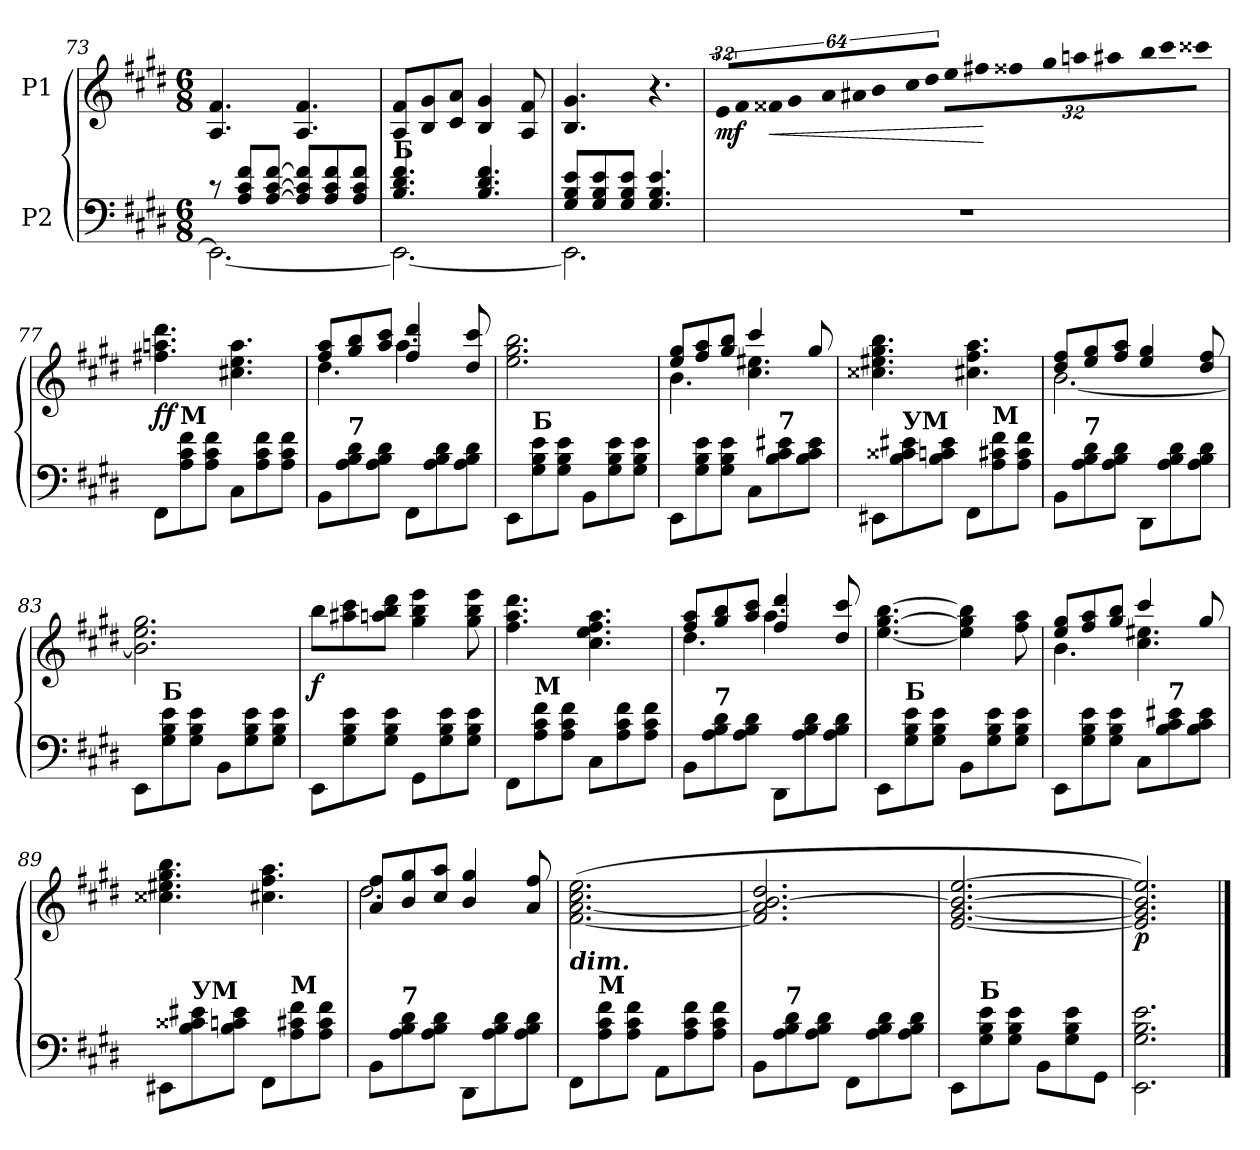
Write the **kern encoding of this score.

**kern	**kern	**dynam
*part2	*part1	*part1
*staff2	*staff1	*staff1
*I"P2	*I"P1	*
*clefF4	*clefG2	*
*k[f#c#g#d#]	*k[f#c#g#d#]	*
*E:	*E:	*
*M6/8	*M6/8	*
=73	=73	=73
*^	*	*
8r	2.EEi\_<	4.Ai/ 4.f#i	.
8Ai/ 8c#i 8f#iL	.	.	.
[>8Ai/ [>8c#i [>8f#iJ	.	.	.
8Ai/] 8c#i] 8f#i]L	.	4.Ai/ 4.f#i	.
8Ai/ 8c#i 8f#i	.	.	.
8Ai/ 8c#i 8f#iJ	.	.	.
=74	=74	=74	=74
!LO:TX:a:B:t=Б	!	!	!
4.Bi/ 4.d#i 4.f#i	2.EEi\_<	8Ai/ 8f#iL	.
.	.	8Bi/ 8g#i	.
.	.	8c#i/ 8aiJ	.
4.Bi/ 4.d#i 4.f#i	.	4Bi/ 4g#i	.
.	.	8Ai/ 8f#i	.
=75	=75	=75	=75
8G#i/ 8Bi 8eiL	2.EEi\]	4.Bi/ 4.g#i	.
8G#i/ 8Bi 8ei	.	.	.
8G#i/ 8Bi 8eiJ	.	.	.
4.G#i/ 4.Bi 4.ei	.	4.r	.
*v	*v	*	*
!!LO:LB:g=z
=76	=76	=76
!LO:N:vis=1	!LO:N:vis=16	!
2.r	512%21ei/LL	mf
!	!LO:N:vis=16	!
.	1024%43f#i/	.
!	!LO:N:vis=16	!LO:HP:b
.	1024%43f##Xi/J	<
!	!LO:N:vis=16	!
.	512%21g#i/L	.
!	!LO:N:vis=16	!
.	1024%43ai/	.
!	!LO:N:vis=16	!
.	1024%43a#Xi/J	.
!	!LO:N:vis=16	!
.	512%21bi/L	.
!	!LO:N:vis=16	!
.	1024%43cc#i/	.
!	!LO:N:vis=16	!
.	1024%43dd#i/JJ	.
!	!LO:N:vis=16	!
.	512%21eei\LL	.
!	!LO:N:vis=16	!
.	1024%43ff#Xi\	.
!	!LO:N:vis=16	!
.	1024%43ff##Xi\J	.
!	!LO:N:vis=16	!
.	512%21gg#i\L	.
!	!LO:N:vis=16	!
.	1024%43aani\	.
!	!LO:N:vis=16	!
.	1024%43aa#Xi\J	.
!	!LO:N:vis=16	!
.	512%21bbi\L	.
!	!LO:N:vis=16	!
.	1024%43ccc#i\	.
!	!LO:N:vis=16	!
.	1024%43ccc##Xi\JJ	[
=77	=77	=77
8FF#i\L	4.ff#Xi\ 4.aani 4.ddd#i	ff
!LO:TX:a:B:t=М	!	!
8Ai\ 8c#i 8f#i	.	.
8Ai\ 8c#i 8f#iJ	.	.
8C#i\L	4.cc#Xi\ 4.eei 4.aai	.
8Ai\ 8c#i 8f#i	.	.
8Ai\ 8c#i 8f#iJ	.	.
=78	=78	=78
*	*^	*
8BBi\L	8ff#i/ 8aaiL	4.dd#i\	.
!LO:TX:a:B:t=7	!	!	!
8Ai\ 8Bi 8d#i	8gg#i/ 8bbi	.	.
8Ai\ 8Bi 8d#iJ	8aai/ 8ccc#iJ	.	.
8FF#i\L	4ff#i/ 4ddd#i	4.aai\	.
8Ai\ 8Bi 8d#i	.	.	.
8Ai\ 8Bi 8d#iJ	8dd#i/ 8ccc#i	.	.
*	*v	*v	*
=79	=79	=79
8EEi\L	2.eei\ 2.gg#i 2.bbi	.
!LO:TX:a:B:t=Б	!	!
8G#i\ 8Bi 8ei	.	.
8G#i\ 8Bi 8eiJ	.	.
8BBi\L	.	.
8G#i\ 8Bi 8ei	.	.
8G#i\ 8Bi 8eiJ	.	.
=80	=80	=80
*	*^	*
8EEi\L	8eei/ 8gg#iL	4.bi\	.
8G#i\ 8Bi 8ei	8ff#i/ 8aai	.	.
8G#i\ 8Bi 8eiJ	8gg#i/ 8bbiJ	.	.
8C#i\L	4ccc#i/	4.cc#i\ 4.ee#Xi	.
!LO:TX:a:B:t=7	!	!	!
8Bi\ 8c#i 8e#Xi	.	.	.
8Bi\ 8c#i 8e#iJ	8gg#i/	.	.
*	*v	*v	*
!!LO:LB:g=z
=81	=81	=81
8EE#Xi\L	4.cc##Xi\ 4.ee#Xi 4.gg#i 4.bbi	.
!LO:TX:a:B:t=УМ	!	!
8Bi\ 8c##Xi 8e#Xi	.	.
8Bi\ 8ci 8e#iJ	.	.
8FF#i\L	4.cc#Xi\ 4.ff#i 4.aai	.
!LO:TX:a:B:t=М	!	!
8Ai\ 8c#Xi 8f#i	.	.
8Ai\ 8c#i 8f#iJ	.	.
=82	=82	=82
*	*^	*
8BBi\L	8dd#i/ 8ff#iL	[<2.bi\	.
!LO:TX:a:B:t=7	!	!	!
8Ai\ 8Bi 8d#i	8eei/ 8gg#i	.	.
8Ai\ 8Bi 8d#iJ	8ff#i/ 8aaiJ	.	.
8DD#i\L	4eei/ 4gg#i	.	.
8Ai\ 8Bi 8d#i	.	.	.
8Ai\ 8Bi 8d#iJ	8dd#i/ 8ff#i	.	.
*	*v	*v	*
=83	=83	=83
8EEi\L	2.bi\] 2.eei 2.gg#i	.
!LO:TX:a:B:t=Б	!	!
8G#i\ 8Bi 8ei	.	.
8G#i\ 8Bi 8eiJ	.	.
8BBi\L	.	.
8G#i\ 8Bi 8ei	.	.
8G#i\ 8Bi 8eiJ	.	.
=84	=84	=84
8EEi\L	8bbi\L	f
8G#i\ 8Bi 8ei	8aa#Xi\ 8ccc#i	.
8G#i\ 8Bi 8eiJ	8aani\ 8bbi 8ddd#iJ	.
8GG#i\L	4gg#i\ 4bbi 4eeei	.
8G#i\ 8Bi 8ei	.	.
8G#i\ 8Bi 8eiJ	8gg#i\ 8bbi 8eeei	.
=85	=85	=85
8FF#i\L	4.ff#i\ 4.aai 4.ddd#i	.
!LO:TX:a:B:t=М	!	!
8Ai\ 8c#i 8f#i	.	.
8Ai\ 8c#i 8f#iJ	.	.
8C#i\L	4.cc#i\ 4.eei 4.ff#i 4.aai	.
8Ai\ 8c#i 8f#i	.	.
8Ai\ 8c#i 8f#iJ	.	.
!!LO:LB:g=z
=86	=86	=86
*	*^	*
8BBi\L	8ff#i/ 8aaiL	4.dd#i\	.
!LO:TX:a:B:t=7	!	!	!
8Ai\ 8Bi 8d#i	8gg#i/ 8bbi	.	.
8Ai\ 8Bi 8d#iJ	8aai/ 8ccc#iJ	.	.
8DD#i\L	4ff#i/ 4ddd#i	4.aai\	.
8Ai\ 8Bi 8d#i	.	.	.
8Ai\ 8Bi 8d#iJ	8dd#i/ 8ccc#i	.	.
*	*v	*v	*
=87	=87	=87
8EEi\L	[<4.eei\ [>4.gg#i [>4.bbi	.
!LO:TX:a:B:t=Б	!	!
8G#i\ 8Bi 8ei	.	.
8G#i\ 8Bi 8eiJ	.	.
8BBi\L	4eei\] 4gg#i] 4bbi]	.
8G#i\ 8Bi 8ei	.	.
8G#i\ 8Bi 8eiJ	8ff#i\ 8aai	.
=88	=88	=88
*	*^	*
8EEi\L	8eei/ 8gg#iL	4.bi\	.
8G#i\ 8Bi 8ei	8ff#i/ 8aai	.	.
8G#i\ 8Bi 8eiJ	8gg#i/ 8bbiJ	.	.
8C#i\L	4ccc#i/	4.cc#i\ 4.ee#Xi	.
!LO:TX:a:B:t=7	!	!	!
8Bi\ 8c#i 8e#Xi	.	.	.
8Bi\ 8c#i 8e#iJ	8gg#i/	.	.
*	*v	*v	*
=89	=89	=89
8EE#Xi\L	4.cc##Xi\ 4.ee#Xi 4.gg#i 4.bbi	.
!LO:TX:a:B:t=УМ	!	!
8Bi\ 8c##Xi 8e#Xi	.	.
8Bi\ 8ci 8e#iJ	.	.
8FF#i\L	4.cc#Xi\ 4.ff#i 4.aai	.
!LO:TX:a:B:t=М	!	!
8Ai\ 8c#Xi 8f#i	.	.
8Ai\ 8c#i 8f#iJ	.	.
=90	=90	=90
*	*^	*
8BBi\L	8ai/ 8ff#iL	2.dd#i\	.
!LO:TX:a:B:t=7	!	!	!
8Ai\ 8Bi 8d#i	8bi/ 8gg#i	.	.
8Ai\ 8Bi 8d#iJ	8cc#i/ 8aaiJ	.	.
8DD#i\L	4bi/ 4gg#i	.	.
8Ai\ 8Bi 8d#i	.	.	.
8Ai\ 8Bi 8d#iJ	8ai/ 8ff#i	.	.
*	*v	*v	*
!!LO:PB:g=z
=91	=91	=91
!	!LO:TX:b:Bi:t=dim.	!
8FF#i\L	([<2.f#i\ [<2.ai 2.cc#i 2.eei	.
!LO:TX:a:B:t=М	!	!
8Ai\ 8c#i 8f#i	.	.
8Ai\ 8c#i 8f#iJ	.	.
8AAi\L	.	.
8Ai\ 8c#i 8f#i	.	.
8Ai\ 8c#i 8f#iJ	.	.
=92	=92	=92
8BBi\L	2.f#i/] 2.ai] [>2.bi 2.dd#i	.
!LO:TX:a:B:t=7	!	!
8Ai\ 8Bi 8d#i	.	.
8Ai\ 8Bi 8d#iJ	.	.
8FF#i\L	.	.
8Ai\ 8Bi 8d#i	.	.
8Ai\ 8Bi 8d#iJ	.	.
=93	=93	=93
8EEi\L	[<2.ei/ [<2.g#i 2.bi_> [>2.eei	.
!LO:TX:a:B:t=Б	!	!
8G#i\ 8Bi 8ei	.	.
8G#i\ 8Bi 8eiJ	.	.
8BBi\L	.	.
8G#i\ 8Bi 8ei	.	.
8GG#i\J	.	.
=94	=94	=94
2.EEi\ 2.G#i 2.Bi 2.ei	2.ei/] 2.g#i] 2.bi] 2.eei])	p
==	==	==
*-	*-	*-
